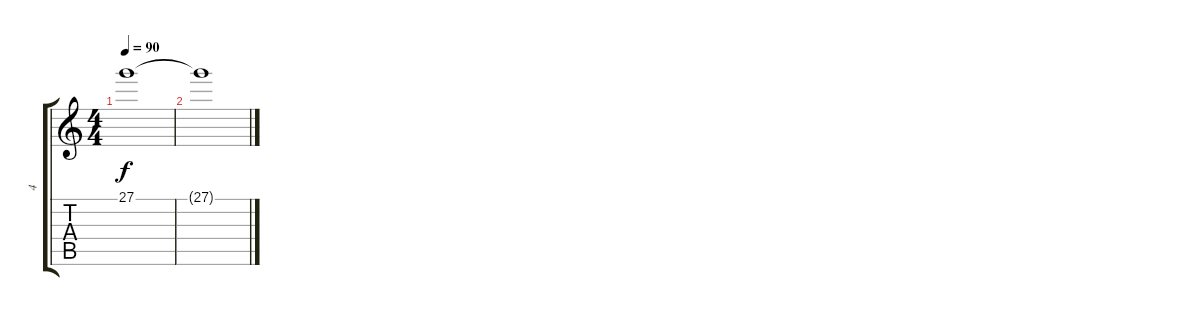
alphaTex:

\track ("4" "4") {instrument stringensemble1}
\staff {score tabs}
\tuning (E4 B3 G3 D3 A2 E2) {hide}
\ts (4 4)
\tempo 90
\clef g2
\ks c
27.1{t}.1{dy f} |
27.1{t}.1
